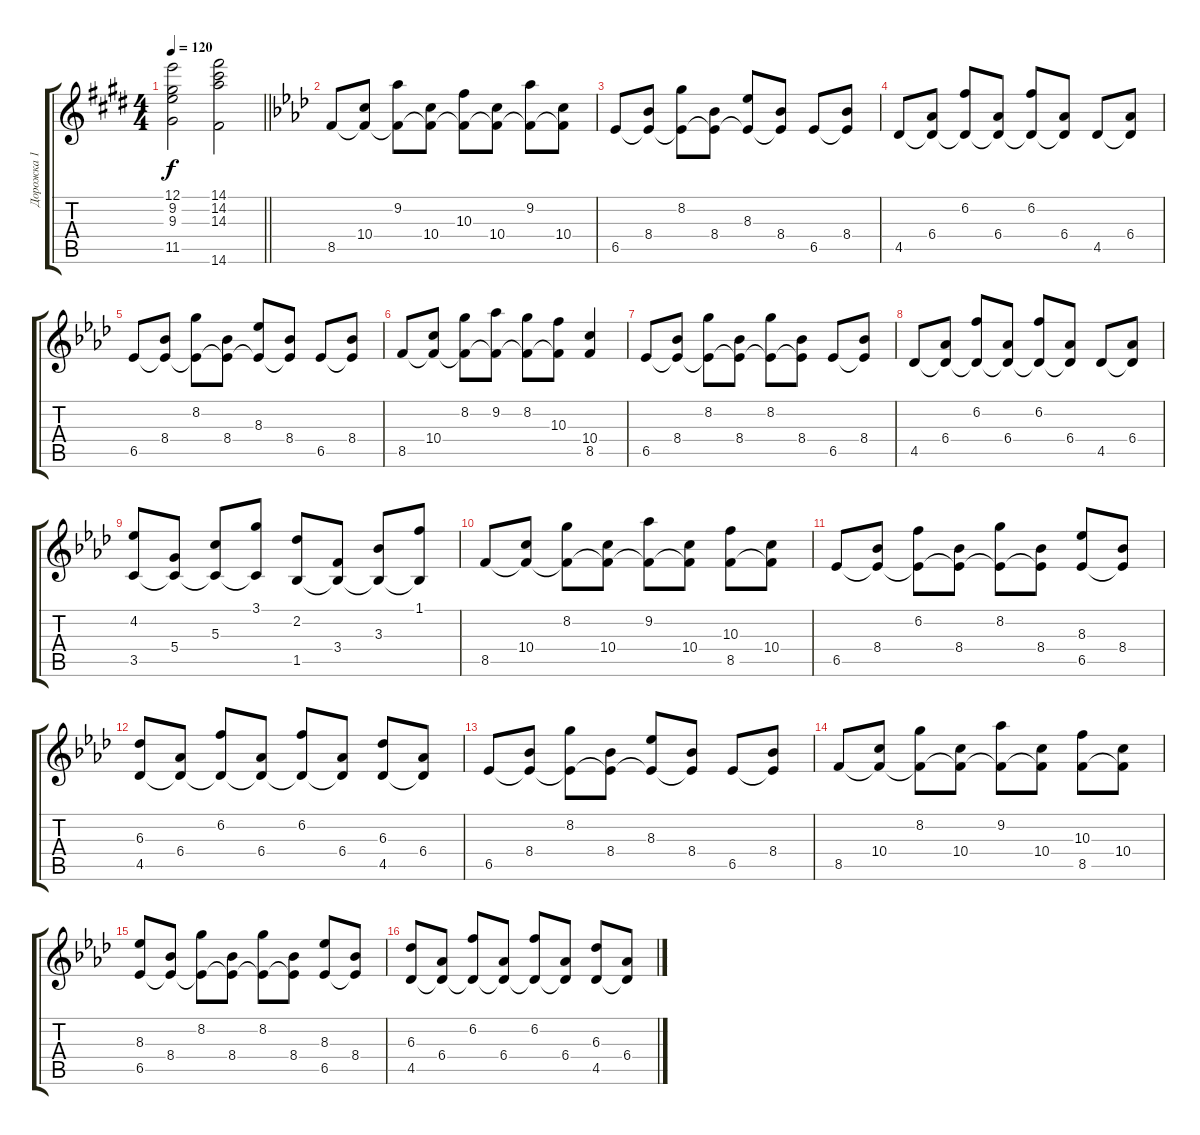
\track ("Дорожка 1" "Дорожка 1") {instrument acousticguitarsteel}
\staff {score tabs}
\tuning (E4 B3 G3 D3 A2 E2) {hide}
\ts (4 4)
\tempo 120
\clef g2
\barLineRight lightlight
\ks e
(12.1 9.2 9.3 11.5).2{dy f} (14.1 14.2 14.3 14.6).2 |
\ks ab
8.5.8 (10.4 8.5{t}).8 (9.2 8.5{t}).8 (10.4 8.5{t}).8 (10.3 8.5{t}).8 (10.4 8.5{t}).8 (9.2 8.5{t}).8 (10.4 8.5{t}).8 |
6.5.8 (8.4 6.5{t}).8 (8.2 6.5{t}).8 (8.4 6.5{t}).8 (8.3 6.5{t}).8 (8.4 6.5{t}).8 6.5.8 (8.4 6.5{t}).8 |
4.5.8 (6.4 4.5{t}).8 (6.2 4.5{t}).8 (6.4 4.5{t}).8 (6.2 4.5{t}).8 (6.4 4.5{t}).8 4.5.8 (6.4 4.5{t}).8 |
6.5.8 (8.4 6.5{t}).8 (8.2 6.5{t}).8 (8.4 6.5{t}).8 (8.3 6.5{t}).8 (8.4 6.5{t}).8 6.5.8 (8.4 6.5{t}).8 |
8.5.8 (10.4 8.5{t}).8 (8.2 8.5{t}).8 (9.2 8.5{t}).8 (8.2 8.5{t}).8 (10.3 8.5{t}).8 (10.4 8.5).4 |
6.5.8 (8.4 6.5{t}).8 (8.2 6.5{t}).8 (8.4 6.5{t}).8 (8.2 6.5{t}).8 (8.4 6.5{t}).8 6.5.8 (8.4 6.5{t}).8 |
4.5.8 (6.4 4.5{t}).8 (6.2 4.5{t}).8 (6.4 4.5{t}).8 (6.2 4.5{t}).8 (6.4 4.5{t}).8 4.5.8 (6.4 4.5{t}).8 |
(4.2 3.5).8 (5.4 3.5{t}).8 (5.3 3.5{t}).8 (3.1 3.5{t}).8 (2.2 1.5).8 (3.4 1.5{t}).8 (3.3 1.5{t}).8 (1.1 1.5{t}).8 |
8.5.8 (10.4 8.5{t}).8 (8.2 8.5{t}).8 (10.4 8.5{t}).8 (9.2 8.5{t}).8 (10.4 8.5{t}).8 (10.3 8.5).8 (10.4 8.5{t}).8 |
6.5.8 (8.4 6.5{t}).8 (6.2 6.5{t}).8 (8.4 6.5{t}).8 (8.2 6.5{t}).8 (8.4 6.5{t}).8 (8.3 6.5).8 (8.4 6.5{t}).8 |
(6.3 4.5).8 (6.4 4.5{t}).8 (6.2 4.5{t}).8 (6.4 4.5{t}).8 (6.2 4.5{t}).8 (6.4 4.5{t}).8 (6.3 4.5).8 (6.4 4.5{t}).8 |
6.5.8 (8.4 6.5{t}).8 (8.2 6.5{t}).8 (8.4 6.5{t}).8 (8.3 6.5{t}).8 (8.4 6.5{t}).8 6.5.8 (8.4 6.5{t}).8 |
8.5.8 (10.4 8.5{t}).8 (8.2 8.5{t}).8 (10.4 8.5{t}).8 (9.2 8.5{t}).8 (10.4 8.5{t}).8 (10.3 8.5).8 (10.4 8.5{t}).8 |
(8.3 6.5).8 (8.4 6.5{t}).8 (8.2 6.5{t}).8 (8.4 6.5{t}).8 (8.2 6.5{t}).8 (8.4 6.5{t}).8 (8.3 6.5).8 (8.4 6.5{t}).8 |
(6.3 4.5).8 (6.4 4.5{t}).8 (6.2 4.5{t}).8 (6.4 4.5{t}).8 (6.2 4.5{t}).8 (6.4 4.5{t}).8 (6.3 4.5).8 (6.4 4.5{t}).8
